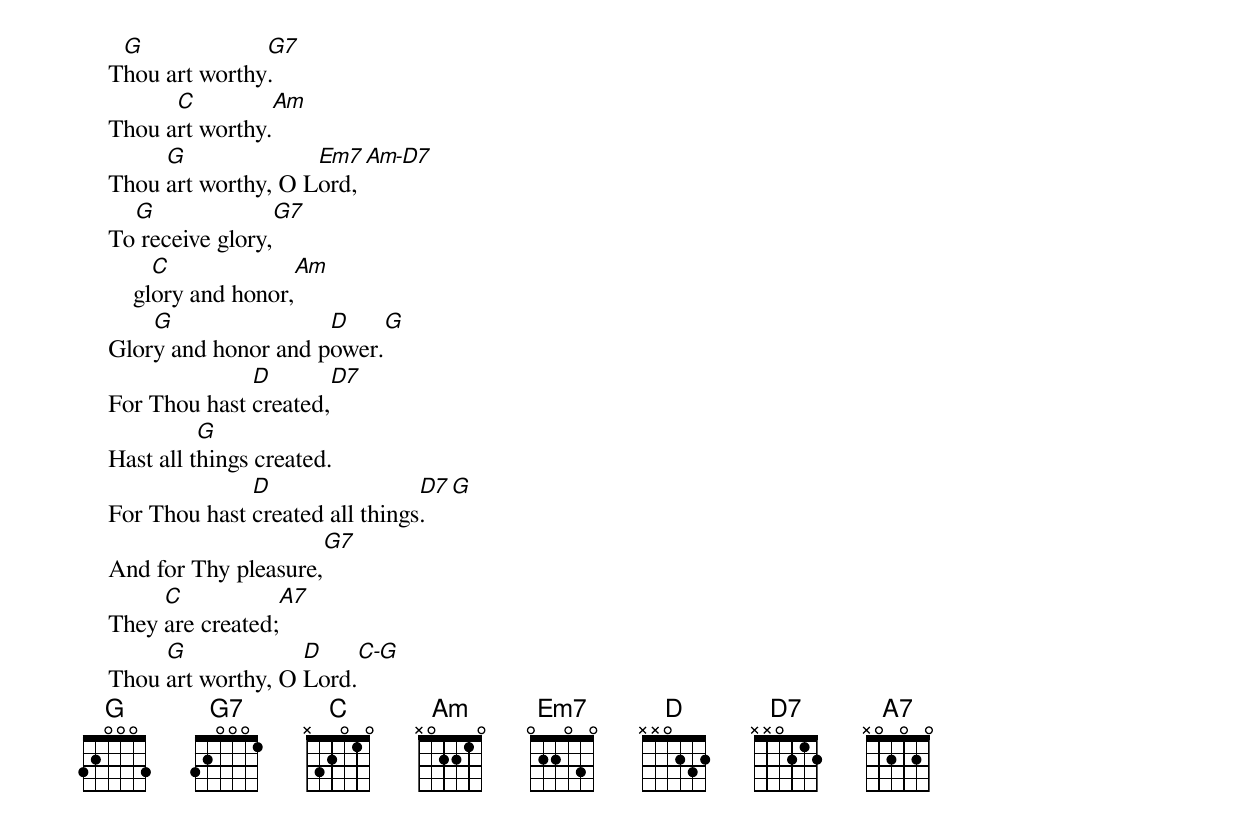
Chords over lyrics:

     G             G7
    Thou art worthy.
          C            Am
    Thou art worthy.
         G              Em7            Am-D7
    Thou art worthy, O Lord,
      G                    G7
    To receive glory,
          C                Am
        glory and honor,
        G                D                  G
    Glory and honor and power.
                  D                D7
    For Thou hast created,
              G
    Hast all things created.
                  D                 D7               G
    For Thou hast created all things.
                                   G7
    And for Thy pleasure,
         C              A7
    They are created;
         G             D                  C-G
    Thou art worthy, O Lord.
